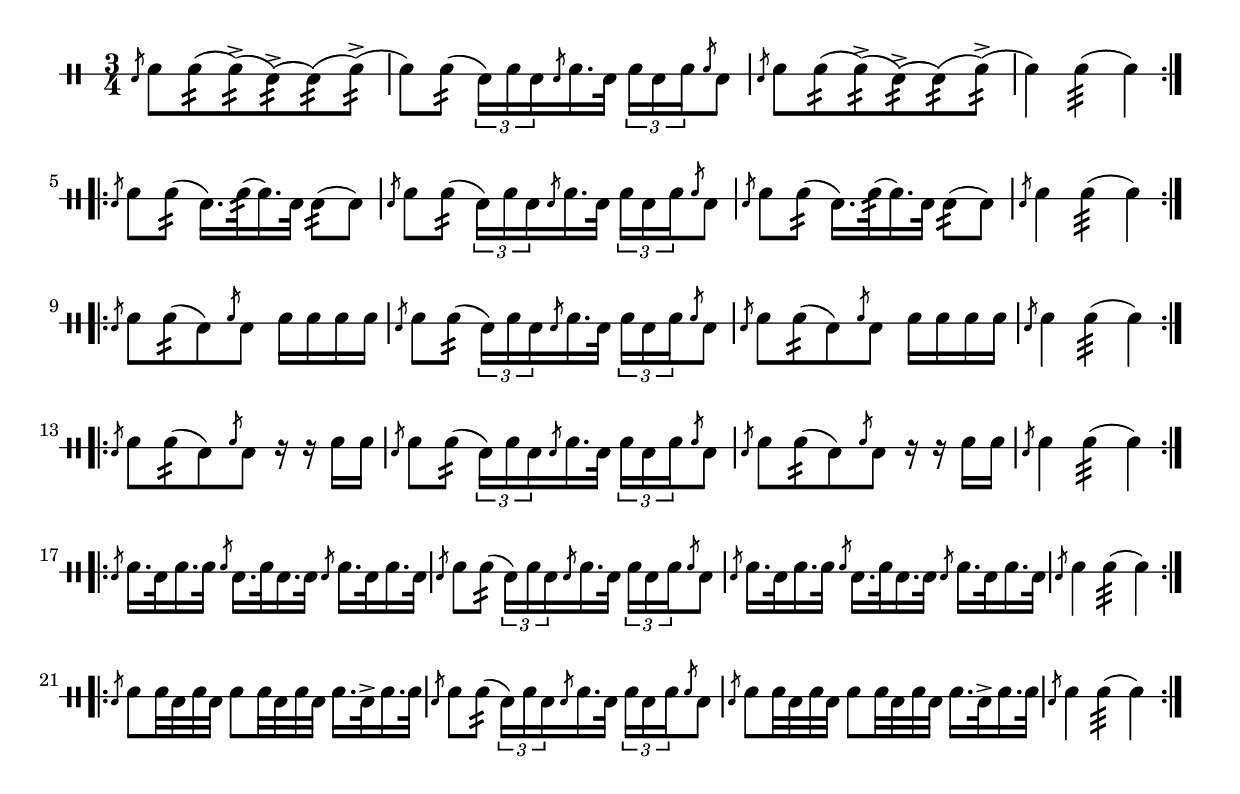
\version "2.18.2"

\include "lilydrum.ly"

\score {
    \drums {
        \time 3/4
			\repeat volta 2{
				\flamd d8 d8:32(		d8:32)(-> g8:32)(->		g8:32)( d8:32)(-> |
				d8) d8:32(		\tuplet 3/2 { g16) d16 g16 } \flamd d16. g32		\tuplet 3/2 { d16 g16 d16 } \flamg g8 |
				\flamd d8 d8:32(		d8:32)(-> g8:32)(->		g8:32)( d8:32)(-> |
				d4)		d4:32(		d4)
			}

		\break
			\repeat volta 2{
				\flamd d8 d8:32(		g16.) d32:128( d16.) g32		g8:32( g8) |
				\flamd d8 d8:32(		\tuplet 3/2 { g16) d16 g16 } \flamd d16. g32		\tuplet 3/2 { d16 g16 d16 } \flamg g8 |
				\flamd d8 d8:32(		g16.) d32:128( d16.) g32		g8:32( g8) |
				\flamd d4		d4:32(		d4)
			}

		\break
			\repeat volta 2{
				\flamd d8 d8:32(		g8) \flamg g8		d16 d d d |
				\flamd d8 d8:32(		\tuplet 3/2 { g16) d16 g16 } \flamd d16. g32		\tuplet 3/2 { d16 g16 d16 } \flamg g8 |
				\flamd d8 d8:32(		g8) \flamg g8		d16 d d d
				\flamd d4		d4:32(		d4)
			}

		\break
			\repeat volta 2{
				\flamd d8 d8:32(		g8) \flamg g8		r16 r16 d16 d |
				\flamd d8 d8:32(		\tuplet 3/2 { g16) d16 g16 } \flamd d16. g32		\tuplet 3/2 { d16 g16 d16 } \flamg g8 |
				\flamd d8 d8:32(		g8) \flamg g8		r16 r16 d16 d |
				\flamd d4		d4:32(		d4)
			}

		\break
			\repeat volta 2{
				\flamd d16. g32 d16. d32		\flamg g16. d32 g16. g32		\flamd d16. g32 d16. g32 |
				\flamd d8 d8:32(		\tuplet 3/2 { g16) d16 g16 } \flamd d16. g32		\tuplet 3/2 { d16 g16 d16 } \flamg g8 |
				\flamd d16. g32 d16. d32		\flamg g16. d32 g16. g32		\flamd d16. g32 d16. g32 |
				\flamd d4		d4:32(		d4)
			}
		\break
			\repeat volta 2{
				\flamd d8 d32 g d g		d8  d32 g d g		d16. g32-> d16. d32 |
				\flamd d8 d8:32(		\tuplet 3/2 { g16) d16 g16 } \flamd d16. g32		\tuplet 3/2 { d16 g16 d16 } \flamg g8 |
				\flamd d8 d32 g d g		d8  d32 g d g		d16. g32-> d16. d32 |
				\flamd d4		d4:32(		d4)
			}
   }% End of drums %

	\header {
		title = "3/4 Standards\n Setting 3"
		meter = "Quick March"
		composer = ""
		instrument = "Side"
	}
}